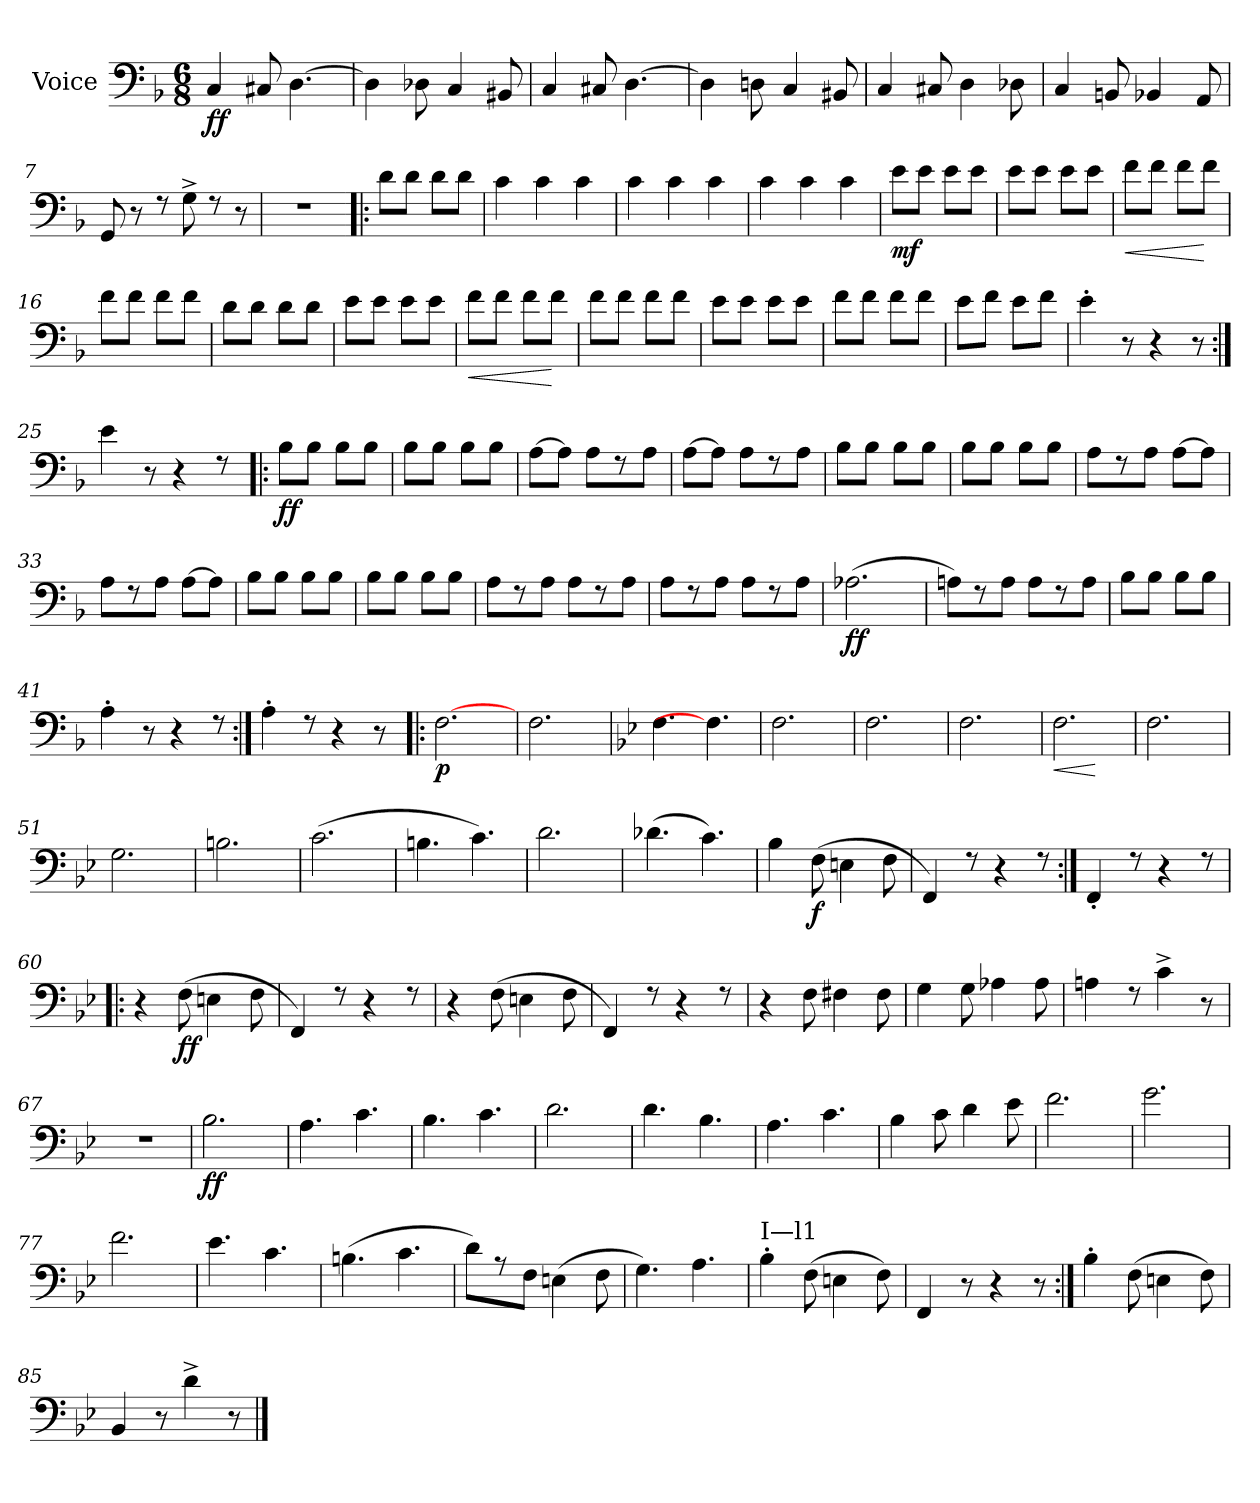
**kern	**dynam
*part1	*part1
*staff1	*staff1
*I"Voice	*
*I'Voice	*
*clefF4	*
*k[b-]	*
*M6/8	*
=1	=1
!	!LO:DY:b
4C/	ff
8C#X/	.
[>4.D\	.
=2	=2
4D\]	.
8D-X\	.
4C/	.
8BB#X/	.
=3	=3
4C/	.
8C#X/	.
[>4.D\	.
=4	=4
4D\]	.
8Dn\	.
4C/	.
8BB#X/	.
=5	=5
4C/	.
8C#X/	.
4D\	.
8D-X\	.
=6	=6
4C/	.
8BBn/	.
4BB-X/	.
8AA/	.
=7	=7
8GG/	.
8r	.
8rE	.
8G^>\	.
8rE	.
8r	.
=8	=8
2.rF	.
!!LO:LB:g=z
=9!|:	=9!|:
8d\L	.
8d\J	.
8d\L	.
8d\J	.
=10	=10
4c\	.
4c\	.
4c\	.
=11	=11
4c\	.
4c\	.
4c\	.
=12	=12
4c\	.
4c\	.
4c\	.
=13	=13
!	!LO:DY:b
8e\L	mf
8e\J	.
8e\L	.
8e\J	.
=14	=14
8e\L	.
8e\J	.
8e\L	.
8e\J	.
=15	=15
!	!LO:HP:b
8f\L	<
8f\J	.
8f\L	.
8f\J	[
=16	=16
8f\L	.
8f\J	.
8f\L	.
8f\J	.
=17	=17
8d\L	.
8d\J	.
8d\L	.
8d\J	.
!!LO:LB:g=z
=18	=18
8e\L	.
8e\J	.
8e\L	.
8e\J	.
=19	=19
!	!LO:HP:b
8f\L	<
8f\J	.
8f\L	.
8f\J	[
=20	=20
8f\L	.
8f\J	.
8f\L	.
8f\J	.
=21	=21
8e\L	.
8e\J	.
8e\L	.
8e\J	.
=22	=22
8f\L	.
8f\J	.
8f\L	.
8f\J	.
=23	=23
8e\L	.
8f\J	.
8e\L	.
8f\J	.
=24	=24
4e'>\	.
8r	.
4r	.
8r	.
!!LO:LB:g=z
=25:|!	=25:|!
4e\	.
8r	.
4r	.
8rE	.
=26!|:	=26!|:
!	!LO:DY:b
8B-\L	ff
8B-\J	.
8B-\L	.
8B-\J	.
=27	=27
8B-\L	.
8B-\J	.
8B-\L	.
8B-\J	.
=28	=28
[<8A\L	.
8A\J]	.
8A\L	.
8rE	.
8A\J	.
=29	=29
[<8A\L	.
8A\J]	.
8A\L	.
8rE	.
8A\J	.
=30	=30
8B-\L	.
8B-\J	.
8B-\L	.
8B-\J	.
=31	=31
8B-\L	.
8B-\J	.
8B-\L	.
8B-\J	.
=32	=32
8A\L	.
8rE	.
8A\J	.
[<8A\L	.
8A\J]	.
=33	=33
8A\L	.
8rE	.
8A\J	.
[<8A\L	.
8A\J]	.
=34	=34
8B-\L	.
8B-\J	.
8B-\L	.
8B-\J	.
!!LO:LB:g=z
=35	=35
8B-\L	.
8B-\J	.
8B-\L	.
8B-\J	.
=36	=36
8A\L	.
8rE	.
8A\J	.
8A\L	.
8rE	.
8A\J	.
=37	=37
8A\L	.
8rE	.
8A\J	.
8A\L	.
8rE	.
8A\J	.
=38	=38
!	!LO:DY:b
(>2.A-X\	ff
=39	=39
8An\L)	.
8rE	.
8A\J	.
8A\L	.
8rE	.
8A\J	.
=40	=40
8B-\L	.
8B-\J	.
8B-\L	.
8B-\J	.
=41	=41
4A'>\	.
8r	.
4r	.
8rE	.
=42:|!	=42:|!
4A'>\	.
8rE	.
4r	.
8r	.
=43!|:	=43!|:
!	!LO:DY:b
[>2.F\	p
=44	=44
2.F\	.
!!LO:LB:g=z
=45	=45
*k[b-e-]	*
4.F\	.
4.F\]	.
=46	=46
2.F\	.
=47	=47
2.F\	.
=48	=48
2.F\	.
=49	=49
!	!LO:HP:b
2.F\	<
.	[
=50	=50
2.F\	.
=51	=51
2.G\	.
=52	=52
2.Bn\	.
=53	=53
(>2.c\	.
=54	=54
4.Bn\	.
4.c\)	.
=55	=55
2.d\	.
=56	=56
(>4.d-X\	.
4.c\)	.
=57	=57
4B-\	.
!	!LO:DY:b
(>8F\	f
4En\	.
8F\	.
!!LO:LB:g=z
=58	=58
4FF/)	.
8rE	.
4r	.
8rE	.
=59:|!	=59:|!
4FF'>/	.
8rE	.
4r	.
8rE	.
=60!|:	=60!|:
4r	.
!	!LO:DY:b
(>8F\	ff
4En\	.
8F\	.
=61	=61
4FF/)	.
8rE	.
4r	.
8rE	.
=62	=62
4r	.
(>8F\	.
4En\	.
8F\	.
=63	=63
4FF/)	.
8rE	.
4r	.
8rE	.
=64	=64
4r	.
8F\	.
4F#X\	.
8F#\	.
=65	=65
4G\	.
8G\	.
4A-X\	.
8A-\	.
!!LO:LB:g=z
=66	=66
4An\	.
8rE	.
4c^>\	.
8r	.
=67	=67
2.rF	.
=68	=68
!	!LO:DY:b
2.B-\	ff
=69	=69
4.A\	.
4.c\	.
=70	=70
4.B-\	.
4.c\	.
=71	=71
2.d\	.
=72	=72
4.d\	.
4.B-\	.
=73	=73
4.A\	.
4.c\	.
=74	=74
4B-\	.
8c\	.
4d\	.
8e-\	.
=75	=75
2.f\	.
=76	=76
2.g\	.
=77	=77
2.f\	.
=78	=78
4.e-\	.
4.c\	.
!!LO:LB:g=z
=79	=79
(>4.Bn\	.
4.c\	.
=80	=80
8d\L)	.
8r	.
8F\J	.
(>4En\	.
8F\	.
=81	=81
4.G\)	.
4.A\	.
=82	=82
!LO:TX:a:t=I—l1	!
4B-'>\	.
(>8F\	.
4En\	.
8F\)	.
=83	=83
4FF/	.
8r	.
4r	.
8r	.
=84:|!	=84:|!
4B-'>\	.
(>8F\	.
4En\	.
8F\)	.
=85	=85
4BB-/	.
8r	.
4d^>\	.
8r	.
==	==
*-	*-
